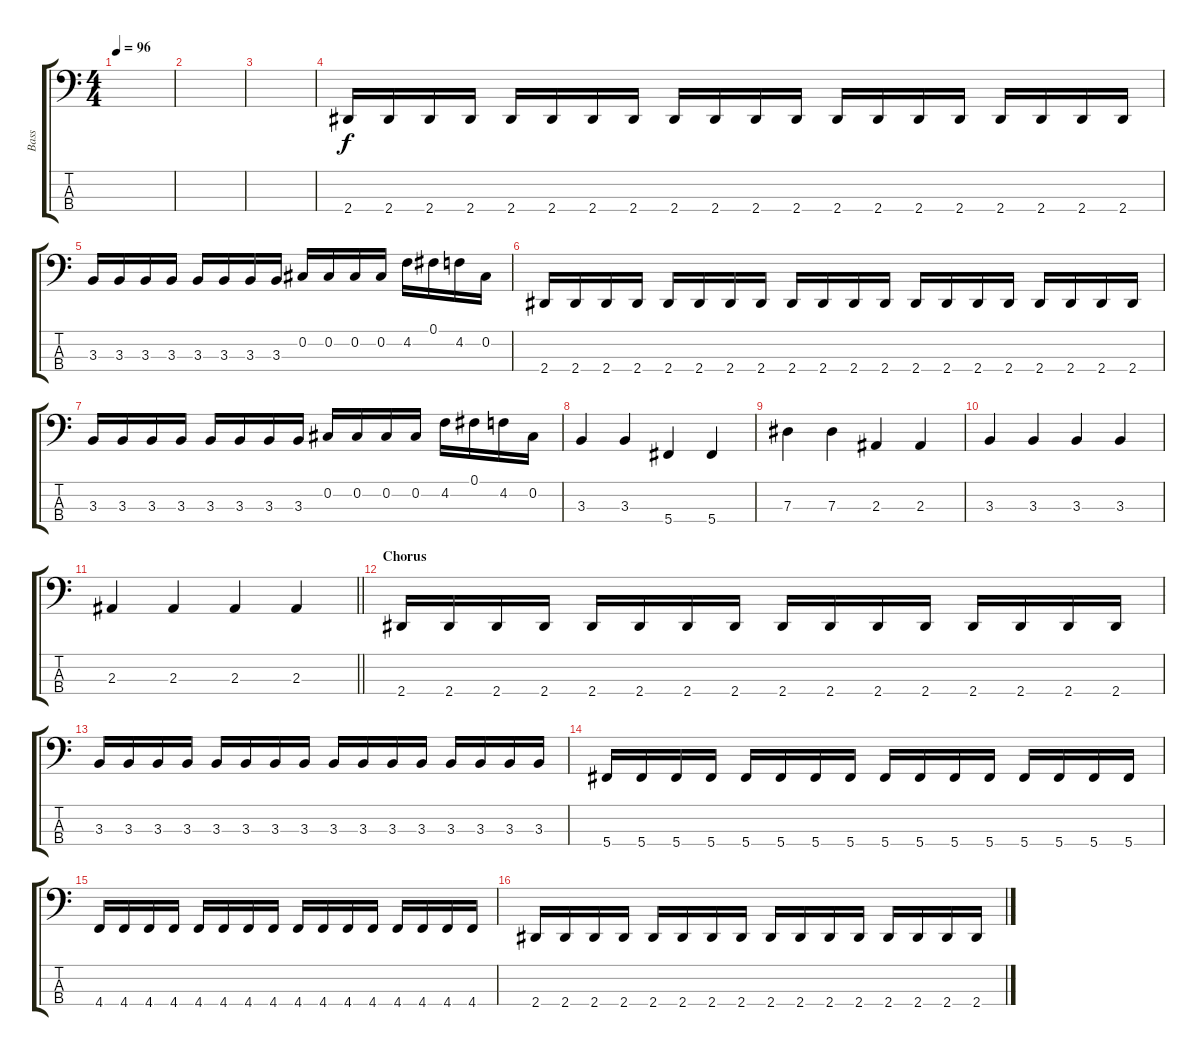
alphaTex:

\track ("Bass" "Bass") {instrument electricbassfinger}
\staff {score tabs}
\tuning (Gb2 Db2 Ab1 Db1) {hide}
\ts (4 4)
\tempo 96
\clef f4
\ks c
|
|
|
2.4.16 2.4.16 2.4.16 2.4.16 2.4.16 2.4.16 2.4.16 2.4.16 2.4.16 2.4.16 2.4.16 2.4.16 2.4.16 2.4.16 2.4.16 2.4.16 2.4.16 2.4.16 2.4.16 2.4.16 |
3.3.16 3.3.16 3.3.16 3.3.16 3.3.16 3.3.16 3.3.16 3.3.16 0.2.16 0.2.16 0.2.16 0.2.16 4.2.16 0.1.16 4.2.16 0.2.16 |
2.4.16 2.4.16 2.4.16 2.4.16 2.4.16 2.4.16 2.4.16 2.4.16 2.4.16 2.4.16 2.4.16 2.4.16 2.4.16 2.4.16 2.4.16 2.4.16 2.4.16 2.4.16 2.4.16 2.4.16 |
3.3.16 3.3.16 3.3.16 3.3.16 3.3.16 3.3.16 3.3.16 3.3.16 0.2.16 0.2.16 0.2.16 0.2.16 4.2.16 0.1.16 4.2.16 0.2.16 |
3.3.4 3.3.4 5.4.4 5.4.4 |
7.3.4 7.3.4 2.3.4 2.3.4 |
3.3.4 3.3.4 3.3.4 3.3.4 |
\barLineRight lightlight
2.3.4 2.3.4 2.3.4 2.3.4 |
\section ("" "Chorus")
2.4.16 2.4.16 2.4.16 2.4.16 2.4.16 2.4.16 2.4.16 2.4.16 2.4.16 2.4.16 2.4.16 2.4.16 2.4.16 2.4.16 2.4.16 2.4.16 |
3.3.16 3.3.16 3.3.16 3.3.16 3.3.16 3.3.16 3.3.16 3.3.16 3.3.16 3.3.16 3.3.16 3.3.16 3.3.16 3.3.16 3.3.16 3.3.16 |
5.4.16 5.4.16 5.4.16 5.4.16 5.4.16 5.4.16 5.4.16 5.4.16 5.4.16 5.4.16 5.4.16 5.4.16 5.4.16 5.4.16 5.4.16 5.4.16 |
4.4.16 4.4.16 4.4.16 4.4.16 4.4.16 4.4.16 4.4.16 4.4.16 4.4.16 4.4.16 4.4.16 4.4.16 4.4.16 4.4.16 4.4.16 4.4.16 |
2.4.16 2.4.16 2.4.16 2.4.16 2.4.16 2.4.16 2.4.16 2.4.16 2.4.16 2.4.16 2.4.16 2.4.16 2.4.16 2.4.16 2.4.16 2.4.16
